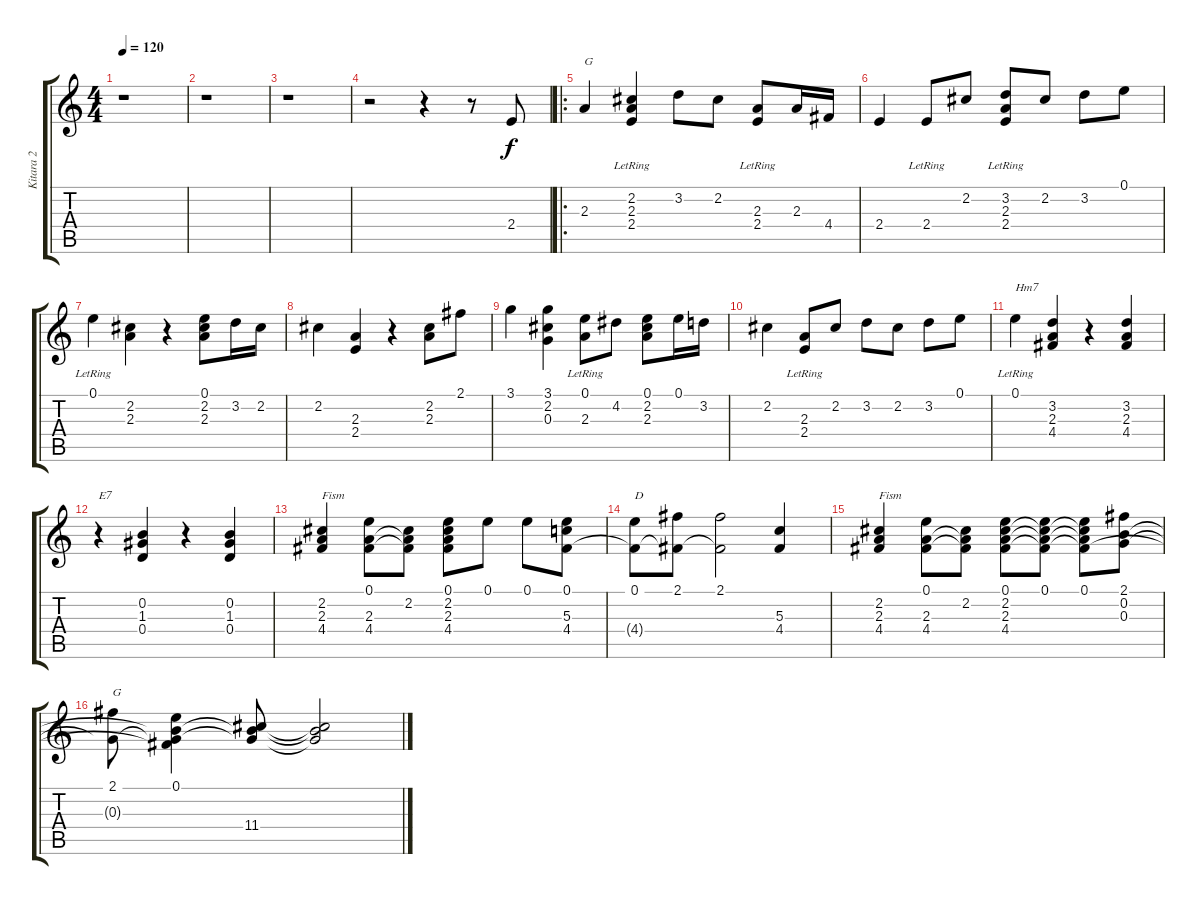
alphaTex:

\track ("Kitara 2" "Kitara 2") {instrument electricguitarclean}
\staff {score tabs}
\tuning (E4 B3 G3 D3 A2 E2) {hide}
\ts (4 4)
\tempo 120
\clef g2
\ks c
r.1{dy f instrument electricguitarclean} |
r.1 |
r.1 |
r.2 r.4 r.8 2.4.8 |
\ro
2.3.4{txt "G"} (2.2 2.3{lr} 2.4{lr}).4 3.2.8 2.2.8 (2.3 2.4{lr}).8 2.3.16 4.4.16 |
2.4.4 2.4{lr}.8 2.2.8 (3.2 2.3{lr} 2.4{lr}).8 2.2.8 3.2.8 0.1.8 |
0.1{lr}.4 (2.2 2.3).4 r.4 (0.1 2.2 2.3).8 3.2.16 2.2.16 |
2.2.4 (2.3 2.4).4 r.4 (2.2 2.3).8 2.1.8 |
3.1.4 (3.1 2.2 0.3).4 (0.1 2.3{lr}).8 4.2.8 (0.1 2.2 2.3).8 0.1.16 3.2.16 |
2.2.4 (2.3{lr} 2.4{lr}).8 2.2.8 3.2.8 2.2.8 3.2.8 0.1.8 |
0.1{lr}.4{txt "Hm7"} (3.2 2.3 4.4).4 r.4 (3.2 2.3 4.4).4 |
r.4{txt "E7"} (0.2 1.3 0.4).4 r.4 (0.2 1.3 0.4).4 |
(2.2 2.3 4.4).4{txt "Fism"} (0.1 2.3 4.4).8 (2.2 2.3{t} 4.4{t}).8 (0.1 2.2 2.3 4.4).8 0.1.8 0.1.8 (0.1 5.3 4.4).8 |
(0.1 4.4{t}).8{txt "D"} (2.1 4.4{t}).8 (2.1 4.4{t}).2 (5.3 4.4).4 |
(2.2 2.3 4.4).4{txt "Fism"} (0.1 2.3 4.4).8 (2.2 2.3{t} 4.4{t}).8 (0.1 2.2 2.3 4.4).8 (0.1 2.2{t} 2.3{t} 4.4{t}).8 (0.1 2.2{t} 2.3{t} 4.4{t}).8 (2.1 0.2 0.3).8 |
(2.1 0.3{t}).8{txt "G"} (0.1 0.2{t} 0.3{t} 4.4{t}).4 (0.2{t} 0.3{t} 11.4).8 (0.2{t} 0.3{t} 11.4{t}).2
